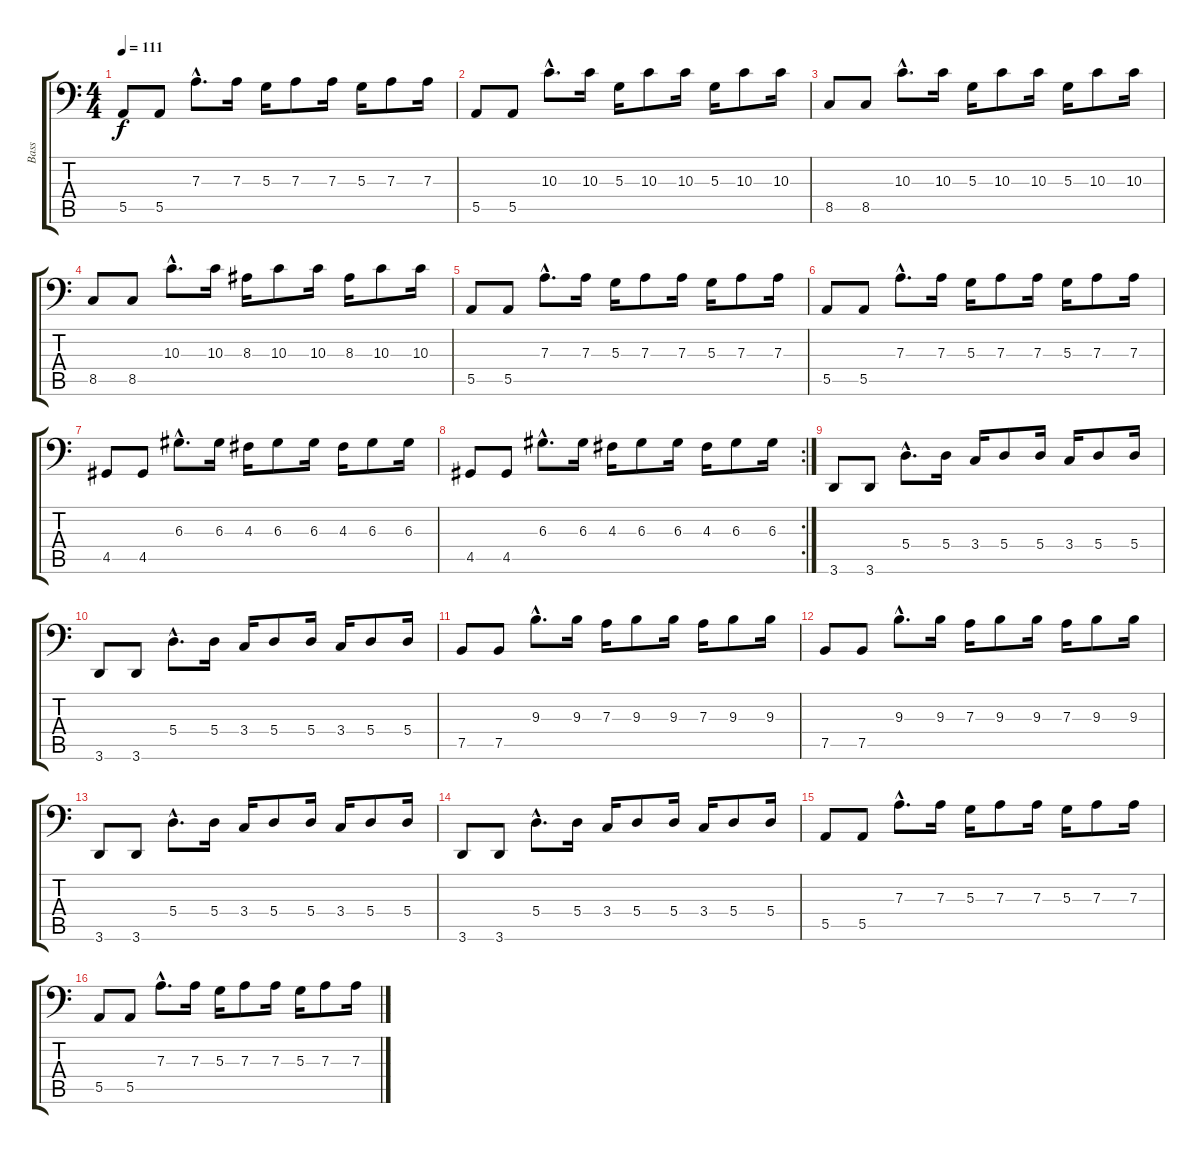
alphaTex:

\track ("Bass" "Bass") {instrument synthbass2}
\staff {score tabs}
\tuning (C3 G2 D2 A1 E1 B0) {hide}
\ts (4 4)
\tempo 111
\clef f4
\ks c
5.5.8{dy f instrument synthbass2} 5.5.8 7.3{hac}.8{d} 7.3.16 5.3.16 7.3.8 7.3.16 5.3.16 7.3.8 7.3.16 |
5.5.8 5.5.8 10.3{hac}.8{d} 10.3.16 5.3.16 10.3.8 10.3.16 5.3.16 10.3.8 10.3.16 |
8.5.8 8.5.8 10.3{hac}.8{d} 10.3.16 5.3.16 10.3.8 10.3.16 5.3.16 10.3.8 10.3.16 |
8.5.8 8.5.8 10.3{hac}.8{d} 10.3.16 8.3.16 10.3.8 10.3.16 8.3.16 10.3.8 10.3.16 |
5.5.8 5.5.8 7.3{hac}.8{d} 7.3.16 5.3.16 7.3.8 7.3.16 5.3.16 7.3.8 7.3.16 |
5.5.8 5.5.8 7.3{hac}.8{d} 7.3.16 5.3.16 7.3.8 7.3.16 5.3.16 7.3.8 7.3.16 |
4.5.8 4.5.8 6.3{hac}.8{d} 6.3.16 4.3.16 6.3.8 6.3.16 4.3.16 6.3.8 6.3.16 |
\rc 2
4.5.8 4.5.8 6.3{hac}.8{d} 6.3.16 4.3.16 6.3.8 6.3.16 4.3.16 6.3.8 6.3.16 |
3.6.8 3.6.8 5.4{hac}.8{d} 5.4.16 3.4.16 5.4.8 5.4.16 3.4.16 5.4.8 5.4.16 |
3.6.8 3.6.8 5.4{hac}.8{d} 5.4.16 3.4.16 5.4.8 5.4.16 3.4.16 5.4.8 5.4.16 |
7.5.8 7.5.8 9.3{hac}.8{d} 9.3.16 7.3.16 9.3.8 9.3.16 7.3.16 9.3.8 9.3.16 |
7.5.8 7.5.8 9.3{hac}.8{d} 9.3.16 7.3.16 9.3.8 9.3.16 7.3.16 9.3.8 9.3.16 |
3.6.8 3.6.8 5.4{hac}.8{d} 5.4.16 3.4.16 5.4.8 5.4.16 3.4.16 5.4.8 5.4.16 |
3.6.8 3.6.8 5.4{hac}.8{d} 5.4.16 3.4.16 5.4.8 5.4.16 3.4.16 5.4.8 5.4.16 |
5.5.8 5.5.8 7.3{hac}.8{d} 7.3.16 5.3.16 7.3.8 7.3.16 5.3.16 7.3.8 7.3.16 |
5.5.8 5.5.8 7.3{hac}.8{d} 7.3.16 5.3.16 7.3.8 7.3.16 5.3.16 7.3.8 7.3.16
